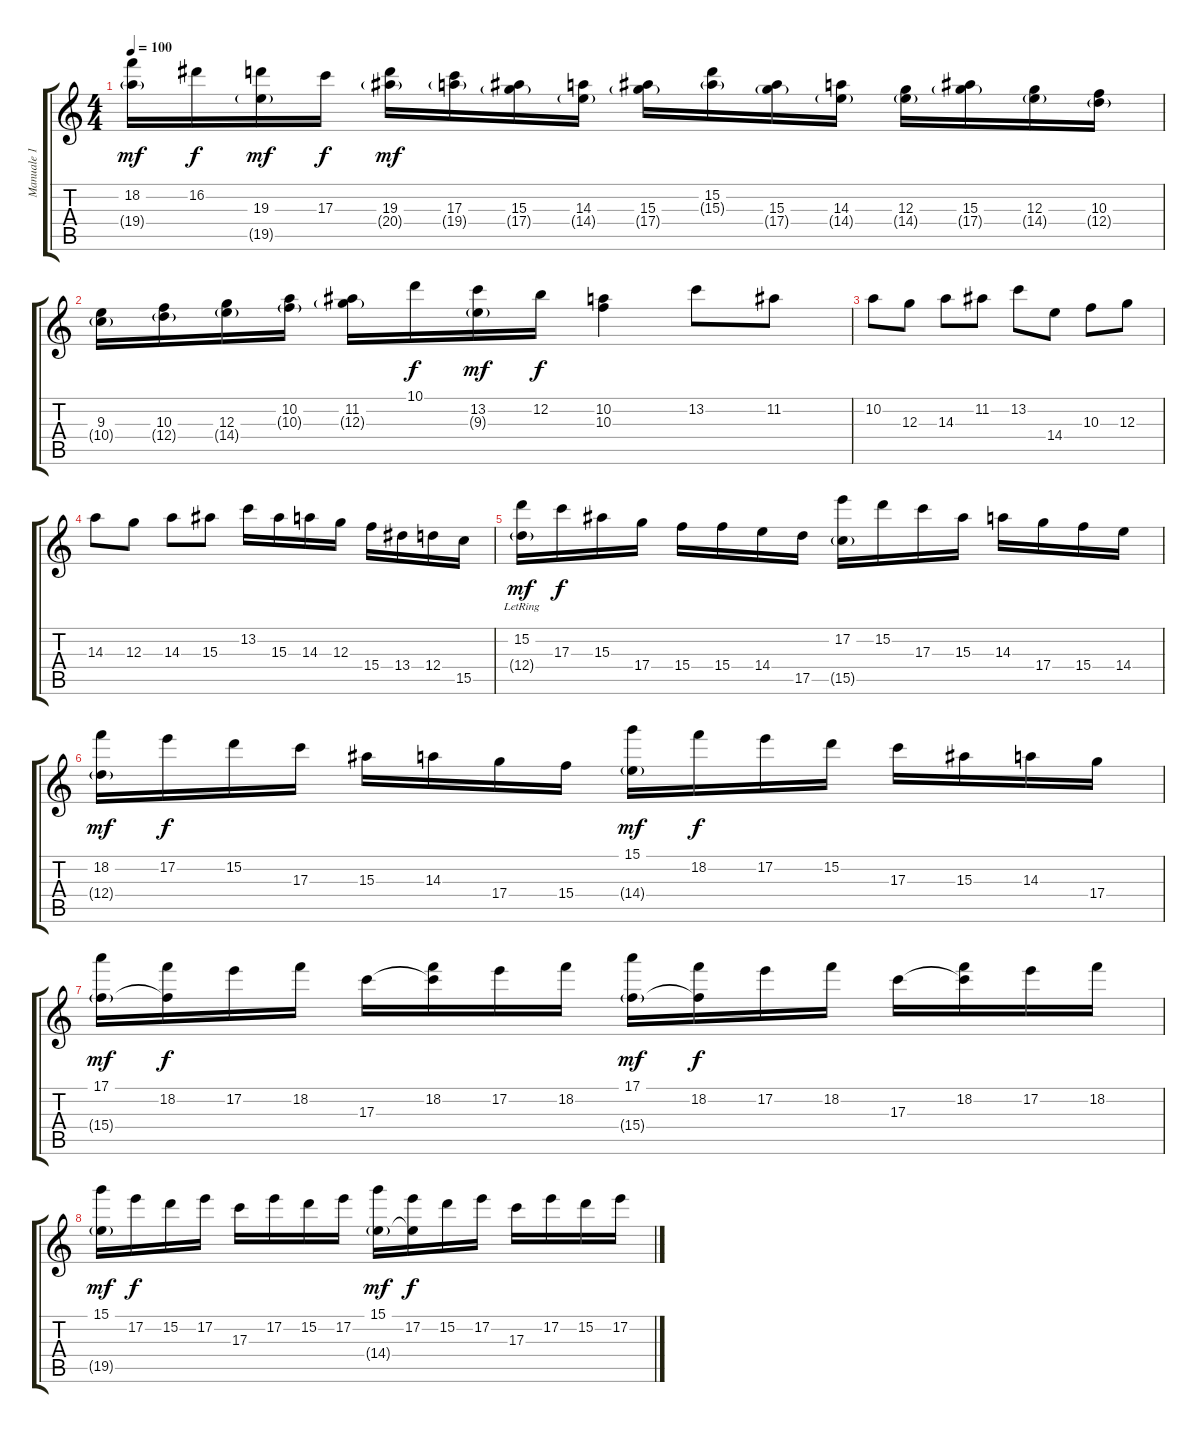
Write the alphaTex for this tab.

\track ("Manuale 1" "Manuale 1") {instrument overdrivenguitar}
\staff {score tabs}
\tuning (E4 B3 G3 D3 A2 E2) {hide}
\ts (4 4)
\tempo 100
\clef g2
\ks c
(18.2 19.4{g}).16{dy mf} 16.2.16{dy f} (19.3 19.5{g}).16{dy mf} 17.3.16{dy f} (19.3 20.4{g}).16{dy mf} (17.3 19.4{g}).16 (15.3 17.4{g}).16 (14.3 14.4{g}).16 (15.3 17.4{g}).16 (15.2 15.3{g}).16 (15.3 17.4{g}).16 (14.3 14.4{g}).16 (12.3 14.4{g}).16 (15.3 17.4{g}).16 (12.3 14.4{g}).16 (10.3 12.4{g}).16 |
(9.3 10.4{g}).16 (10.3 12.4{g}).16 (12.3 14.4{g}).16 (10.2 10.3{g}).16 (11.2 12.3{g}).16 10.1.16{dy f} (13.2 9.3{g}).16{dy mf} 12.2.16{dy f} (10.2 10.3).4 13.2.8 11.2.8 |
10.2.8 12.3.8 14.3.8 11.2.8 13.2.8 14.4.8 10.3.8 12.3.8 |
14.3.8 12.3.8 14.3.8 15.3.8 13.2.16 15.3.16 14.3.16 12.3.16 15.4.16 13.4.16 12.4.16 15.5.16 |
(15.2 12.4{g lr}).16{dy mf} 17.3.16{dy f} 15.3.16 17.4.16 15.4.16 15.4.16 14.4.16 17.5.16 (17.2 15.5{g}).16 15.2.16 17.3.16 15.3.16 14.3.16 17.4.16 15.4.16 14.4.16 |
(18.2 12.4{g}).16{dy mf} 17.2.16{dy f} 15.2.16 17.3.16 15.3.16 14.3.16 17.4.16 15.4.16 (15.1 14.4{g}).16{dy mf} 18.2.16{dy f} 17.2.16 15.2.16 17.3.16 15.3.16 14.3.16 17.4.16 |
(17.1 15.4{g}).16{dy mf} (18.2 15.4{t}).16{dy f} 17.2.16 18.2.16 17.3.16 (18.2 17.3{t}).16 17.2.16 18.2.16 (17.1 15.4{g}).16{dy mf} (18.2 15.4{t}).16{dy f} 17.2.16 18.2.16 17.3.16 (18.2 17.3{t}).16 17.2.16 18.2.16 |
(15.1 19.5{g}).16{dy mf} 17.2.16{dy f} 15.2.16 17.2.16 17.3.16 17.2.16 15.2.16 17.2.16 (15.1 14.4{g}).16{dy mf} (17.2 14.4{t}).16{dy f} 15.2.16 17.2.16 17.3.16 17.2.16 15.2.16 17.2.16
